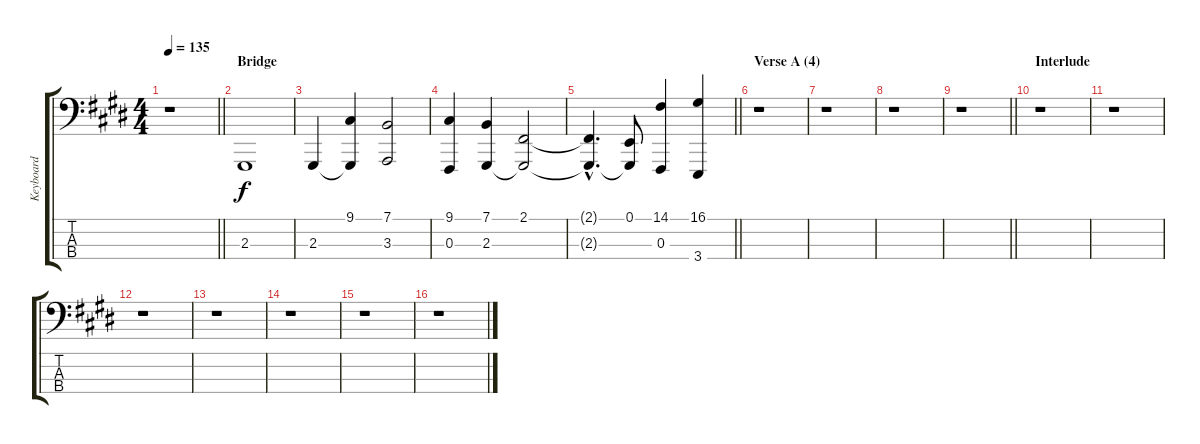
\track ("Keyboard" "Keyboard") {instrument synthstrings1}
\staff {score tabs}
\tuning (E2 B1 Gb1 Db1) {hide}
\ts (4 4)
\tempo 135
\clef f4
\barLineRight lightlight
\ks c#minor
r.1{dy f} |
\section ("" "Bridge")
2.3.1 |
2.3.4 (9.1 2.3{t}).4 (7.1 3.3).2 |
(9.1 0.3).4 (7.1 2.3).4 (2.1 2.3{t}).2 |
\barLineRight lightlight
(2.1{hac t} 2.3{hac t}).4{d} (0.1 2.3{t}).8 (14.1 0.3).4 (16.1 3.4).4 |
\section ("" "Verse A (4)")
r.1 |
r.1 |
r.1 |
\barLineRight lightlight
r.1 |
\section ("" "Interlude")
r.1 |
r.1 |
r.1 |
r.1 |
r.1 |
r.1 |
r.1
